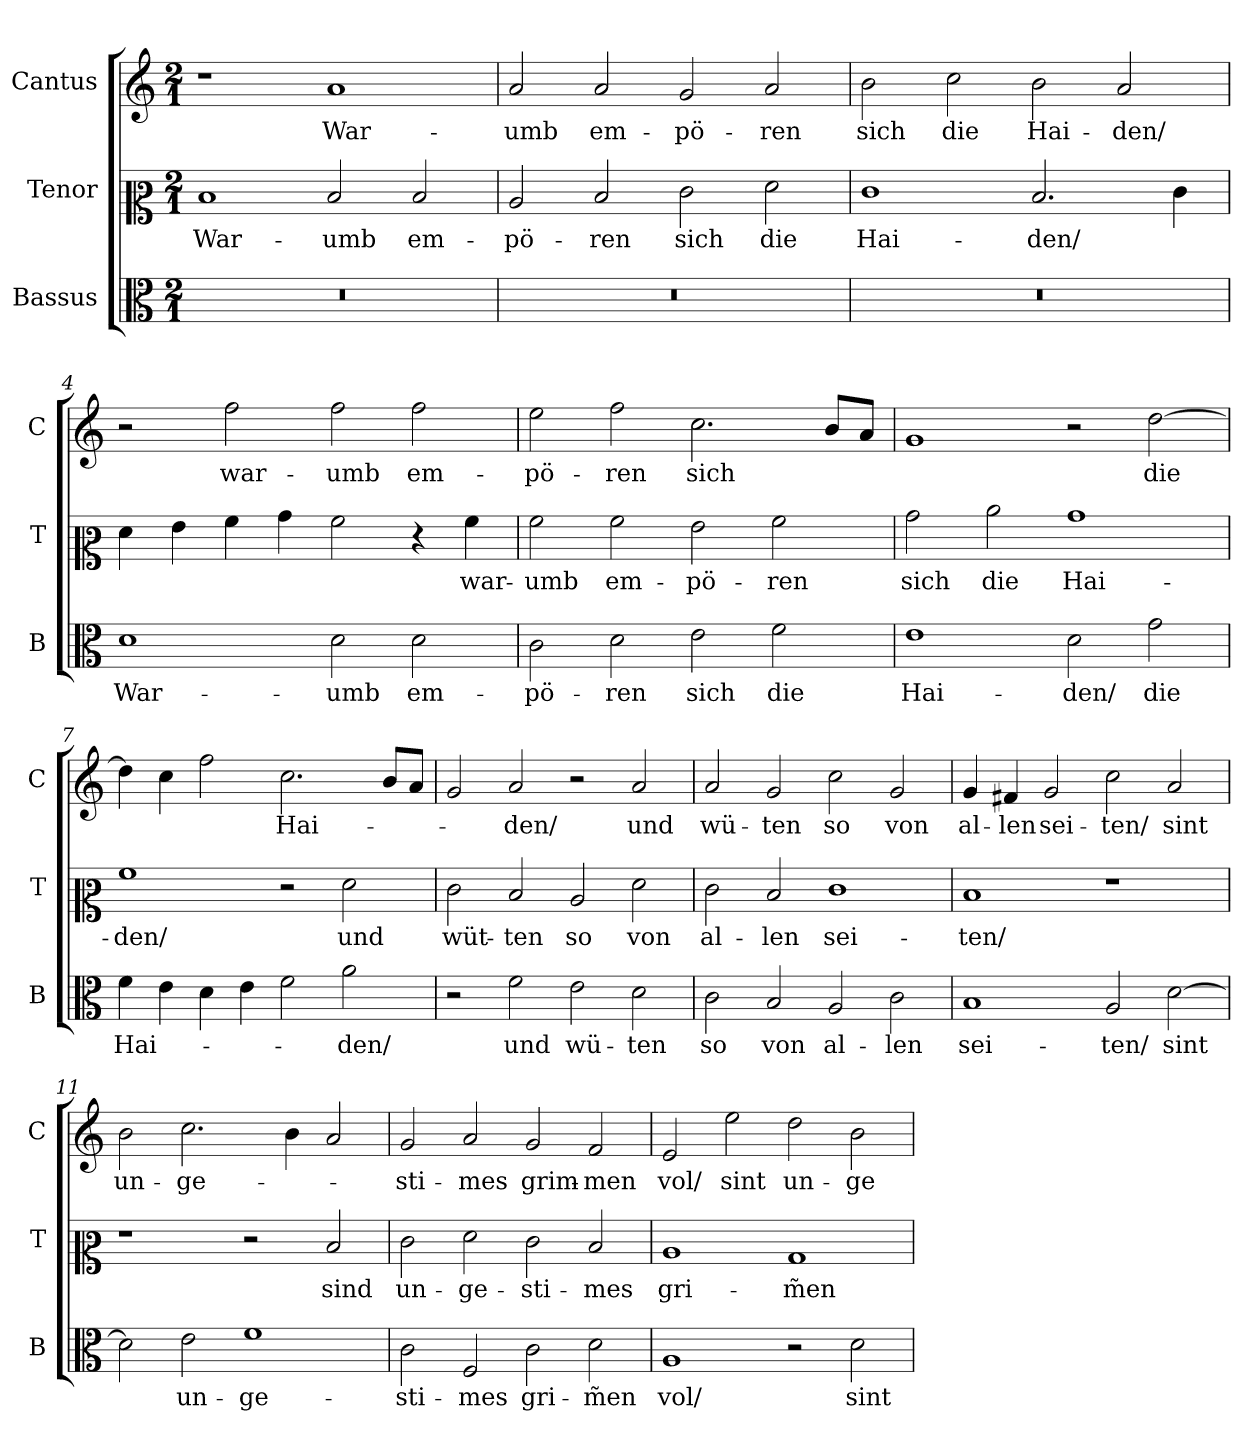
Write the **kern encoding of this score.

**kern	**text	**kern	**text	**kern	**text
*part3	*part3	*part2	*part2	*part1	*part1
*staff3	*staff3	*staff2	*staff2	*staff1	*staff1
*I"Bassus	*	*I"Tenor	*	*I"Cantus	*
*I'B	*	*I'T	*	*I'C	*
*clefC3	*	*clefC2	*	*clefG2	*
*k[]	*	*k[]	*	*k[]	*
*D:dor	*	*D:dor	*	*D:dor	*
*M2/1	*	*M2/1	*	*M2/1	*
*MM180	*	*MM180	*	*MM180	*
=1	=1	=1	=1	=1	=1
0r	.	1d	War-	1r	.
.	.	2d	-umb	1a	War-
.	.	2d	em-	.	.
=2	=2	=2	=2	=2	=2
0r	.	2c	-pö-	2a	-umb
.	.	2d	-ren	2a	em-
.	.	2e	sich	2g	-pö-
.	.	2f	die	2a	-ren
=3	=3	=3	=3	=3	=3
0r	.	1e	Hai-	2b	sich
.	.	.	.	2cc	die
.	.	2.d	den/	2b	Hai-
.	.	.	.	2a	den/
.	.	4e	.	.	.
=4	=4	=4	=4	=4	=4
1d	War-	4f	.	2r	.
.	.	4g	.	.	.
!	!	!	!	!	!LO:LY:i
.	.	4a	.	2ff	war-
.	.	4b	.	.	.
!	!	!	!	!	!LO:LY:i
2d	-umb	2a	.	2ff	-umb
!	!	!	!	!	!LO:LY:i
2d	em-	4r	.	2ff	em-
!	!	!	!LO:LY:i	!	!
.	.	4a	war-	.	.
=5	=5	=5	=5	=5	=5
!	!	!	!LO:LY:i	!	!LO:LY:i
2c	-pö-	2a	-umb	2ee	-pö-
!	!	!	!LO:LY:i	!	!LO:LY:i
2d	-ren	2a	em-	2ff	-ren
!	!	!	!LO:LY:i	!	!LO:LY:i
2e	sich	2g	-pö-	2.cc	sich
!	!	!	!LO:LY:i	!	!
2f	die	2a	-ren	.	.
.	.	.	.	8b/L	.
.	.	.	.	8a/J	.
=6	=6	=6	=6	=6	=6
!	!	!	!LO:LY:i	!	!
1e	Hai-	2b	sich	1g	.
!	!	!	!LO:LY:i	!	!
.	.	2cc	die	.	.
!	!	!	!LO:LY:i	!	!
2d	-den/	1b	Hai-	2r	.
!	!	!	!	!	!LO:LY:i
2g	die	.	.	[2dd	die
=7	=7	=7	=7	=7	=7
!	!	!	!LO:LY:i	!	!
4f	Hai-	1a	-den/	4dd]	.
4e	.	.	.	4cc	.
4d	.	.	.	2ff	.
4e	.	.	.	.	.
!	!	!	!	!	!LO:LY:i
2f	.	2r	.	2.cc	Hai-
2a	den/	2f	und	.	.
.	.	.	.	8b/L	.
.	.	.	.	8a/J	.
=8	=8	=8	=8	=8	=8
2r	.	2e	wüt-	2g	.
!	!	!	!	!	!LO:LY:i
2f	und	2d	-ten	2a	-den/
2e	wü-	2c	so	2r	.
2d	-ten	2f	von	2a	und
=9	=9	=9	=9	=9	=9
2c	so	2e	al-	2a	wü-
2B	von	2d	-len	2g	-ten
2A	al-	1e	sei-	2cc	so
2c	-len	.	.	2g	von
=10	=10	=10	=10	=10	=10
1B	sei-	1d	-ten/	4g	al-
.	.	.	.	4f#X	len
.	.	.	.	2g	sei-
2A	-ten/	1r	.	2cc	-ten/
[2d	sint	.	.	2a	sint
=11	=11	=11	=11	=11	=11
2d]	.	1r	.	2b	un-
2e	un-	.	.	2.cc	-ge-
1f	-ge-	2r	.	.	.
.	.	.	.	4b	.
.	.	2d	sind	2a	.
=12	=12	=12	=12	=12	=12
2c	-sti-	2e	un-	2g	-sti-
2F	-mes	2f	-ge-	2a	-mes
2c	gri-	2e	-sti-	2g	grim-
2d	-m̃en	2d	-mes	2f	-men
=13	=13	=13	=13	=13	=13
1A	vol/	1c	gri-	2e	vol/
!	!	!	!	!	!LO:LY:i
.	.	.	.	2ee	sint
!	!	!	!	!	!LO:LY:i
2r	.	1B	-m̃en	2dd	un-
!	!LO:LY:i	!	!	!	!LO:LY:i
2d	sint	.	.	2b	ge-
=	=	=	=	=	=
*-	*-	*-	*-	*-	*-
